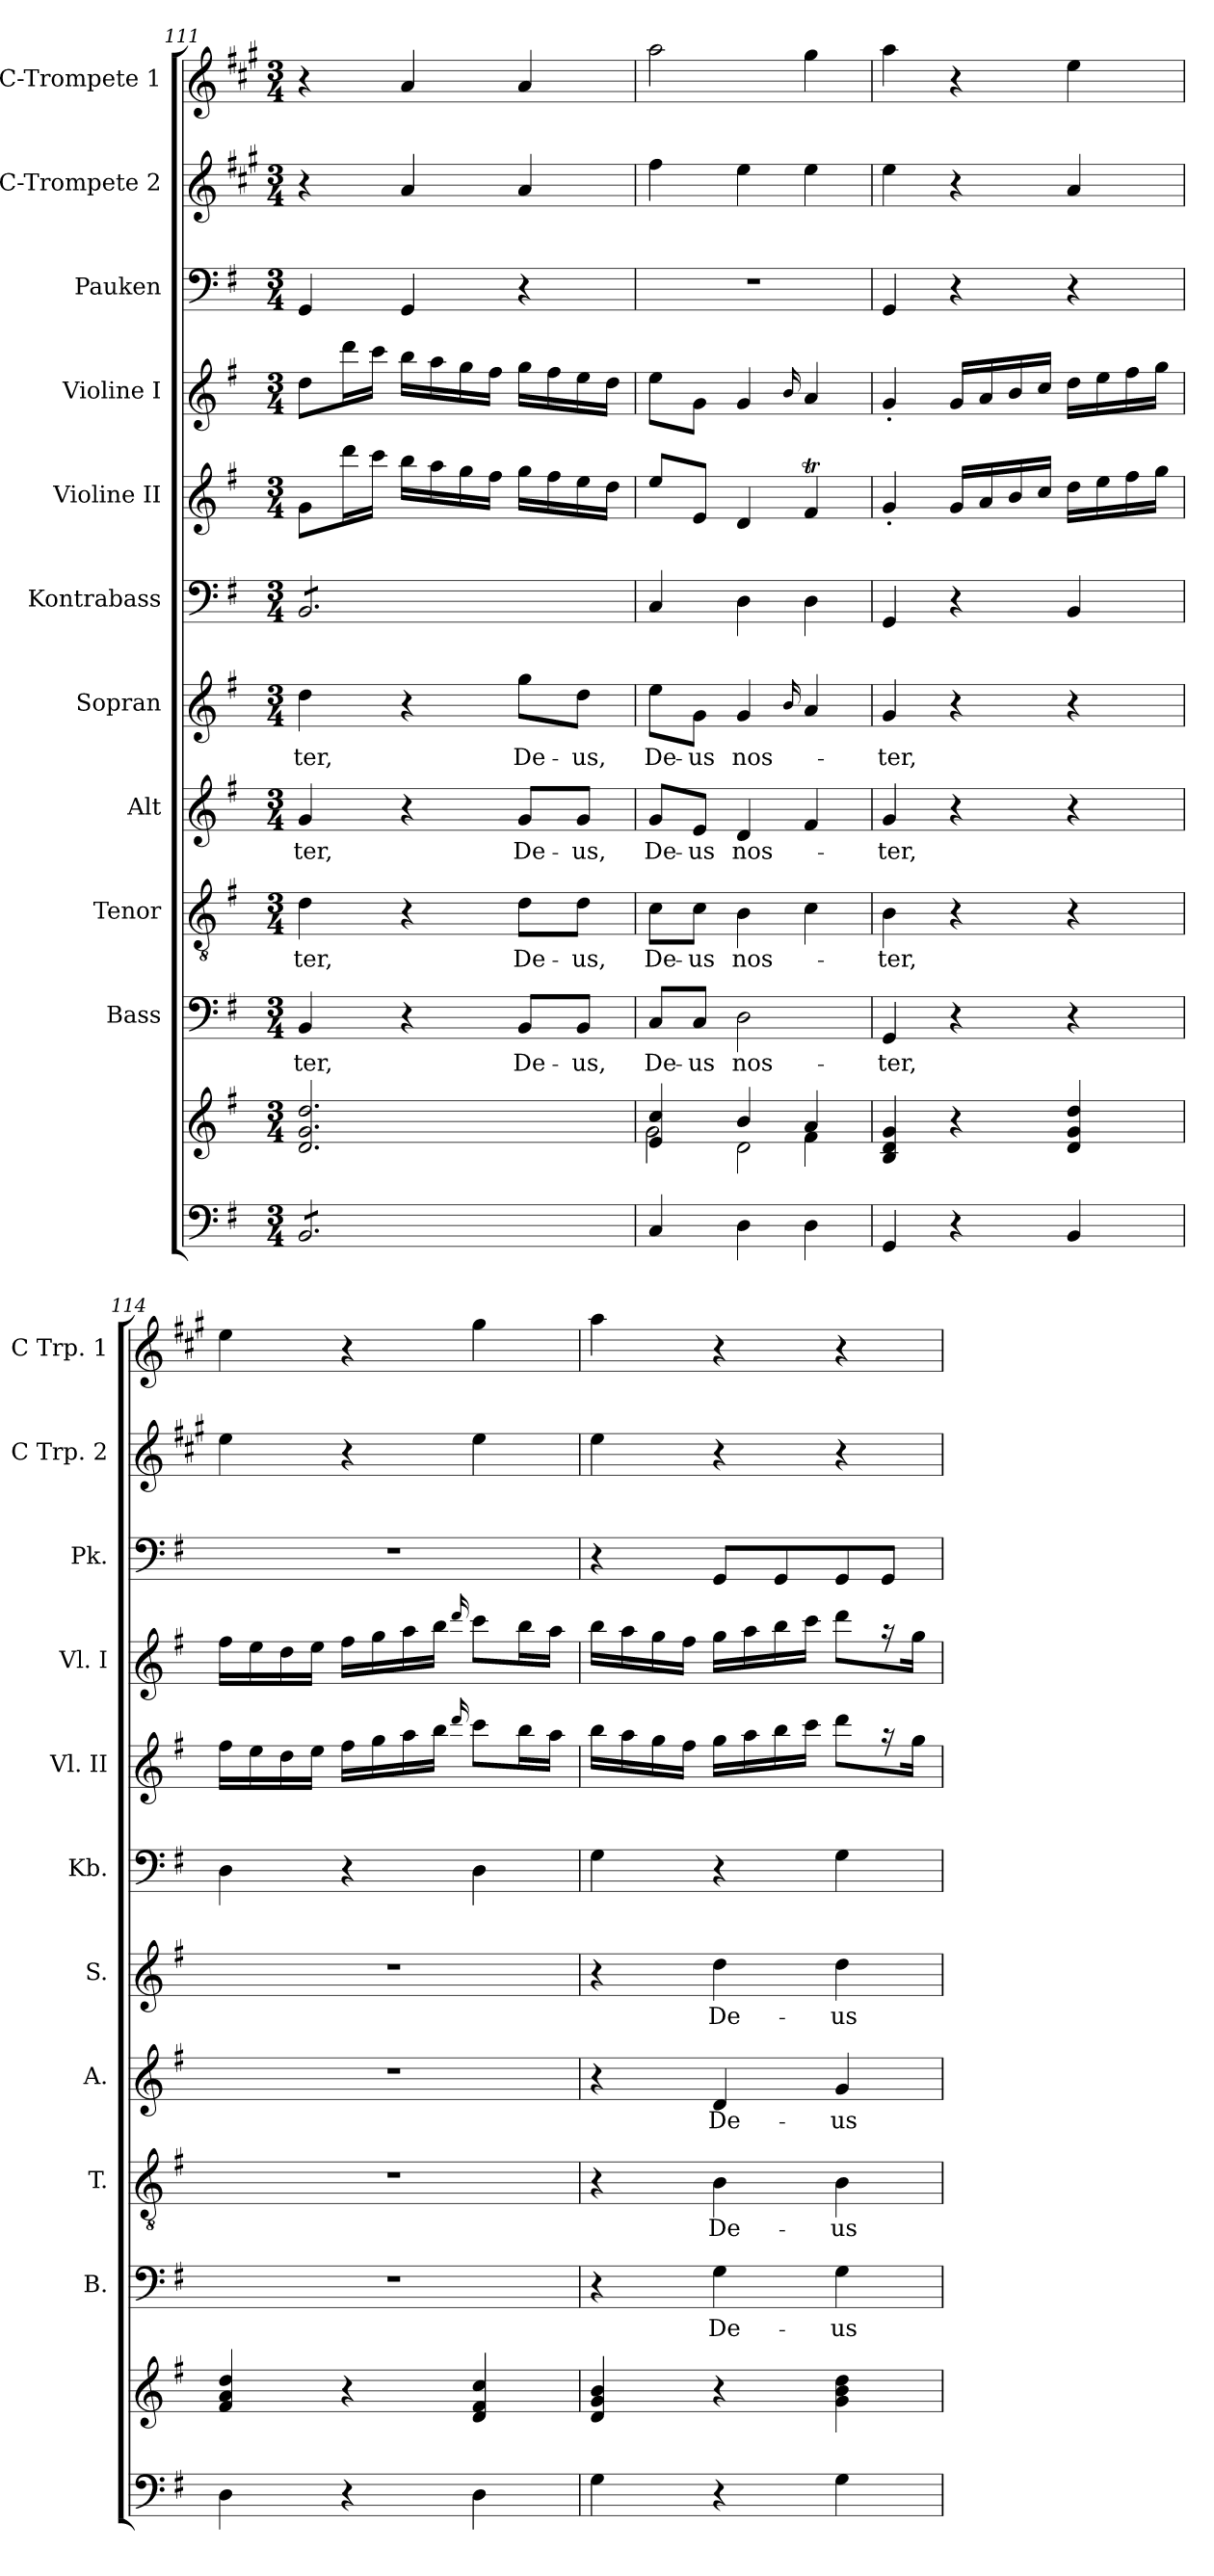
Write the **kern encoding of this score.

**kern	**kern	**kern	**text	**kern	**text	**kern	**text	**kern	**text	**kern	**kern	**kern	**kern	**kern	**kern
*part11	*part11	*part10	*part10	*part9	*part9	*part8	*part8	*part7	*part7	*part6	*part5	*part4	*part3	*part2	*part1
*staff12	*staff11	*staff10	*staff10	*staff9	*staff9	*staff8	*staff8	*staff7	*staff7	*staff6	*staff5	*staff4	*staff3	*staff2	*staff1
*	*	*I"Bass	*	*I"Tenor	*	*I"Alt	*	*I"Sopran	*	*I"Kontrabass	*I"Violine II	*I"Violine I	*I"Pauken	*I"C-Trompete 2	*I"C-Trompete 1
*	*	*I'B.	*	*I'T.	*	*I'A.	*	*I'S.	*	*I'Kb.	*I'Vl. II	*I'Vl. I	*I'Pk.	*I'C Trp. 2	*I'C Trp. 1
*clefF4	*clefG2	*clefF4	*	*clefGv2	*	*clefG2	*	*clefG2	*	*clefF4	*clefG2	*clefG2	*clefF4	*clefG2	*clefG2
*	*	*	*	*	*	*	*	*	*	*ITrd7c12	*	*	*	*ITrd1c2	*ITrd1c2
*k[f#]	*k[f#]	*k[f#]	*	*k[f#]	*	*k[f#]	*	*k[f#]	*	*k[f#]	*k[f#]	*k[f#]	*k[f#]	*k[f#]	*k[f#]
*G:	*G:	*G:	*	*G:	*	*G:	*	*G:	*	*G:	*G:	*G:	*G:	*G:	*G:
*M3/4	*M3/4	*M3/4	*	*M3/4	*	*M3/4	*	*M3/4	*	*M3/4	*M3/4	*M3/4	*M3/4	*M3/4	*M3/4
=111	=111	=111	=111	=111	=111	=111	=111	=111	=111	=111	=111	=111	=111	=111	=111
!	!	!	!LO:LY:b	!	!LO:LY:b	!	!LO:LY:b	!	!LO:LY:b	!	!	!	!	!	!
*tremolo	*	*	*	*	*	*	*	*	*	*	*	*	*	*	*
*	*	*	*	*	*	*	*	*	*	*tremolo	*	*	*	*	*
8BB/L	2.d/ 2.g/ 2.dd/	4BB/	-ter,	4d\	-ter,	4g/	-ter,	4dd\	-ter,	8BBB/L	8g\L	8dd\L	4GG/	4r	4r
8BB/	.	.	.	.	.	.	.	.	.	8BBB/	16ddd\L	16ddd\L	.	.	.
.	.	.	.	.	.	.	.	.	.	.	16ccc\JJ	16ccc\JJ	.	.	.
8BB/	.	4r	.	4r	.	4r	.	4r	.	8BBB/	16bb\LL	16bb\LL	4GG/	4g/	4g/
.	.	.	.	.	.	.	.	.	.	.	16aa\	16aa\	.	.	.
8BB/	.	.	.	.	.	.	.	.	.	8BBB/	16gg\	16gg\	.	.	.
.	.	.	.	.	.	.	.	.	.	.	16ff#\JJ	16ff#\JJ	.	.	.
!	!	!	!LO:LY:b	!	!LO:LY:b	!	!LO:LY:b	!	!LO:LY:b	!	!	!	!	!	!
8BB/	.	8BB/L	De-	8d\L	De-	8g/L	De-	8gg\L	De-	8BBB/	16gg\LL	16gg\LL	4r	4g/	4g/
.	.	.	.	.	.	.	.	.	.	.	16ff#\	16ff#\	.	.	.
!	!	!	!LO:LY:b	!	!LO:LY:b	!	!LO:LY:b	!	!LO:LY:b	!	!	!	!	!	!
8BB/J	.	8BB/J	-us,	8d\J	-us,	8g/J	-us,	8dd\J	-us,	8BBB/J	16ee\	16ee\	.	.	.
*	*	*	*	*	*	*	*	*	*	*Xtremolo	*	*	*	*	*
*Xtremolo	*	*	*	*	*	*	*	*	*	*	*	*	*	*	*
.	.	.	.	.	.	.	.	.	.	.	16dd\JJ	16dd\JJ	.	.	.
!!LO:PB:g=z
=112	=112	=112	=112	=112	=112	=112	=112	=112	=112	=112	=112	=112	=112	=112	=112
*	*^	*	*	*	*	*	*	*	*	*	*	*	*	*	*
*	*	*^	*	*	*	*	*	*	*	*	*	*	*	*	*	*
!	!	!	!	!	!LO:LY:b	!	!LO:LY:b	!	!LO:LY:b	!	!LO:LY:b	!	!	!	!	!	!
4C/	4e/ 4cc/	2g\	4ryy	8C/L	De-	8c\L	De-	8g/L	De-	8ee\L	De-	4CC/	8ee/L	8ee\L	2.r	4ee\	2gg\
!	!	!	!	!	!LO:LY:b	!	!LO:LY:b	!	!LO:LY:b	!	!LO:LY:b	!	!	!	!	!	!
.	.	.	.	8C/J	-us	8c\J	-us	8e/J	-us	8g\J	-us	.	8e/J	8g\J	.	.	.
!	!	!	!	!	!LO:LY:b	!	!LO:LY:b	!	!LO:LY:b	!	!LO:LY:b	!	!	!	!	!	!
4D\	4b/	.	2d\	2D\	nos-	4B\	nos-	4d/	nos-	4g/	nos-	4DD\	4d/	4g/	.	4dd\	.
.	.	.	.	.	.	.	.	.	.	16qqb/	.	.	.	16qqb/	.	.	.
4D\	4a/	4f#\	.	.	.	4c\	.	4f#/	.	4a/	.	4DD\	4f#t/	4a/	.	4dd\	4ff#\
*	*	*v	*v	*	*	*	*	*	*	*	*	*	*	*	*	*	*
=113	=113	=113	=113	=113	=113	=113	=113	=113	=113	=113	=113	=113	=113	=113	=113	=113
!	!	!	!	!LO:LY:b	!	!LO:LY:b	!	!LO:LY:b	!	!LO:LY:b	!	!	!	!	!	!
*	*v	*v	*	*	*	*	*	*	*	*	*	*	*	*	*	*
4GG/	4B/ 4d/ 4g/	4GG/	-ter,	4B\	-ter,	4g/	-ter,	4g/	-ter,	4GGG/	4g'</	4g'</	4GG/	4dd\	4gg\
4r	4r	4r	.	4r	.	4r	.	4r	.	4r	16g/LL	16g/LL	4r	4r	4r
.	.	.	.	.	.	.	.	.	.	.	16a/	16a/	.	.	.
.	.	.	.	.	.	.	.	.	.	.	16b/	16b/	.	.	.
.	.	.	.	.	.	.	.	.	.	.	16cc/JJ	16cc/JJ	.	.	.
4BB/	4d/ 4g/ 4dd/	4r	.	4r	.	4r	.	4r	.	4BBB/	16dd\LL	16dd\LL	4r	4g/	4dd\
.	.	.	.	.	.	.	.	.	.	.	16ee\	16ee\	.	.	.
.	.	.	.	.	.	.	.	.	.	.	16ff#\	16ff#\	.	.	.
.	.	.	.	.	.	.	.	.	.	.	16gg\JJ	16gg\JJ	.	.	.
=114	=114	=114	=114	=114	=114	=114	=114	=114	=114	=114	=114	=114	=114	=114	=114
4D\	4f#/ 4a/ 4dd/	2.r	.	2.r	.	2.r	.	2.r	.	4DD\	16ff#\LL	16ff#\LL	2.r	4dd\	4dd\
.	.	.	.	.	.	.	.	.	.	.	16ee\	16ee\	.	.	.
.	.	.	.	.	.	.	.	.	.	.	16dd\	16dd\	.	.	.
.	.	.	.	.	.	.	.	.	.	.	16ee\JJ	16ee\JJ	.	.	.
4r	4r	.	.	.	.	.	.	.	.	4r	16ff#\LL	16ff#\LL	.	4r	4r
.	.	.	.	.	.	.	.	.	.	.	16gg\	16gg\	.	.	.
.	.	.	.	.	.	.	.	.	.	.	16aa\	16aa\	.	.	.
.	.	.	.	.	.	.	.	.	.	.	16bb\JJ	16bb\JJ	.	.	.
.	.	.	.	.	.	.	.	.	.	.	16qqddd/	16qqddd/	.	.	.
4D\	4d/ 4f#/ 4cc/	.	.	.	.	.	.	.	.	4DD\	8ccc\L	8ccc\L	.	4dd\	4ff#\
.	.	.	.	.	.	.	.	.	.	.	16bb\L	16bb\L	.	.	.
.	.	.	.	.	.	.	.	.	.	.	16aa\JJ	16aa\JJ	.	.	.
=115	=115	=115	=115	=115	=115	=115	=115	=115	=115	=115	=115	=115	=115	=115	=115
4G\	4d/ 4g/ 4b/	4r	.	4r	.	4r	.	4r	.	4GG\	16bb\LL	16bb\LL	4r	4dd\	4gg\
.	.	.	.	.	.	.	.	.	.	.	16aa\	16aa\	.	.	.
.	.	.	.	.	.	.	.	.	.	.	16gg\	16gg\	.	.	.
.	.	.	.	.	.	.	.	.	.	.	16ff#\JJ	16ff#\JJ	.	.	.
!	!	!	!LO:LY:b	!	!LO:LY:b	!	!LO:LY:b	!	!LO:LY:b	!	!	!	!	!	!
4r	4r	4G\	De-	4B\	De-	4d/	De-	4dd\	De-	4r	16gg\LL	16gg\LL	8GG/L	4r	4r
.	.	.	.	.	.	.	.	.	.	.	16aa\	16aa\	.	.	.
.	.	.	.	.	.	.	.	.	.	.	16bb\	16bb\	8GG/	.	.
.	.	.	.	.	.	.	.	.	.	.	16ccc\JJ	16ccc\JJ	.	.	.
!	!	!	!LO:LY:b	!	!LO:LY:b	!	!LO:LY:b	!	!LO:LY:b	!	!	!	!	!	!
4G\	4g\ 4b\ 4dd\	4G\	-us	4B\	-us	4g/	-us	4dd\	-us	4GG\	8ddd\L	8ddd\L	8GG/	4r	4r
.	.	.	.	.	.	.	.	.	.	.	16r	16r	8GG/J	.	.
.	.	.	.	.	.	.	.	.	.	.	16gg\Jk	16gg\Jk	.	.	.
=	=	=	=	=	=	=	=	=	=	=	=	=	=	=	=
*-	*-	*-	*-	*-	*-	*-	*-	*-	*-	*-	*-	*-	*-	*-	*-
